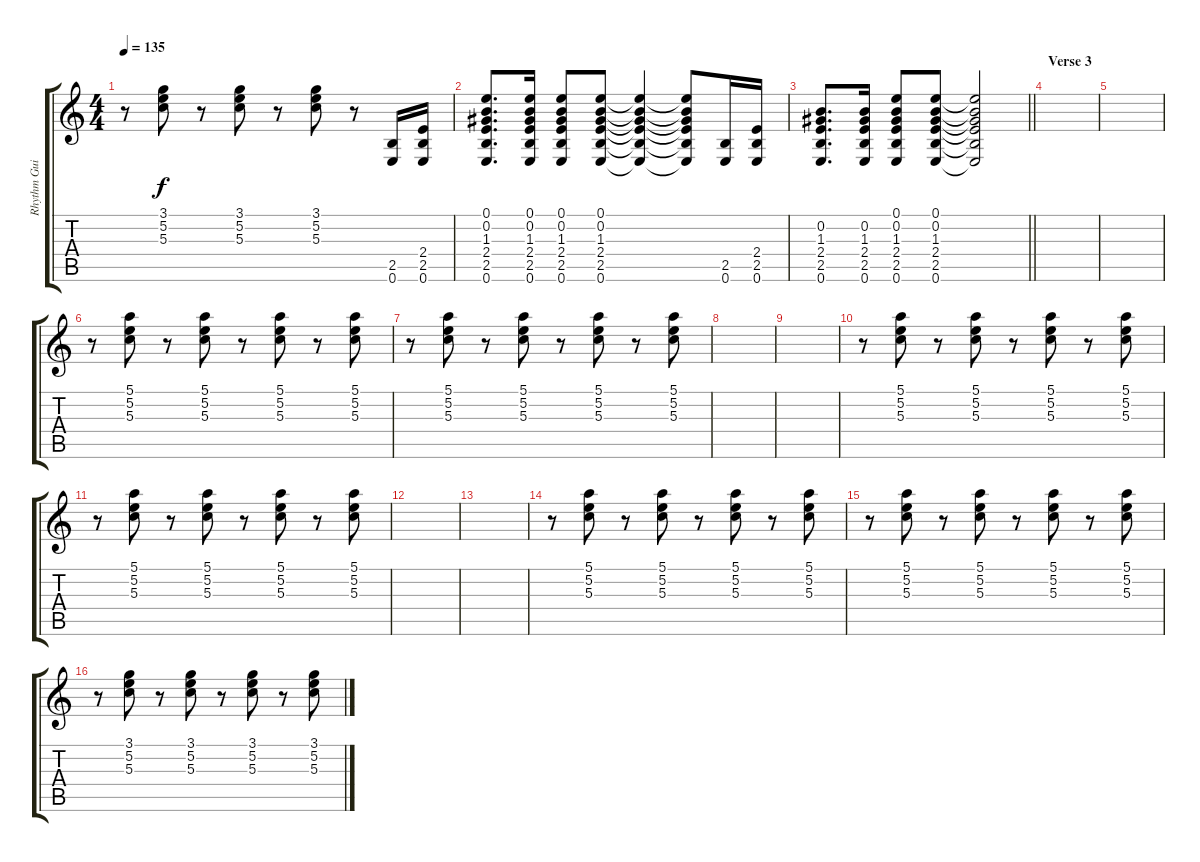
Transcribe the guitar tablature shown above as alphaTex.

\track ("Rhythm Guitar" "Rhythm Gui") {instrument acousticguitarsteel}
\staff {score tabs}
\tuning (E4 B3 G3 D3 A2 E2) {hide}
\ts (4 4)
\tempo 135
\clef g2
\ks c
r.8{dy f} (3.1 5.2 5.3).8 r.8 (3.1 5.2 5.3).8 r.8 (3.1 5.2 5.3).8 r.8 (2.5 0.6).16 (2.4 2.5 0.6).16 |
(0.1 0.2 1.3 2.4 2.5 0.6).8{d} (0.1 0.2 1.3 2.4 2.5 0.6).16 (0.1 0.2 1.3 2.4 2.5 0.6).8 (0.1 0.2 1.3 2.4 2.5 0.6).8 (0.1{t} 0.2{t} 1.3{t} 2.4{t} 2.5{t} 0.6{t}).4 (0.1{t} 0.2{t} 1.3{t} 2.4{t} 2.5{t} 0.6{t}).8 (2.5 0.6).16 (2.4 2.5 0.6).16 |
\barLineRight lightlight
(0.2 1.3 2.4 2.5 0.6).8{d} (0.2 1.3 2.4 2.5 0.6).16 (0.1 0.2 1.3 2.4 2.5 0.6).8 (0.1 0.2 1.3 2.4 2.5 0.6).8 (0.1{t} 0.2{t} 1.3{t} 2.4{t} 2.5{t} 0.6{t}).2 |
\section ("" "Verse 3")
|
|
r.8 (5.1 5.2 5.3).8 r.8 (5.1 5.2 5.3).8 r.8 (5.1 5.2 5.3).8 r.8 (5.1 5.2 5.3).8 |
r.8 (5.1 5.2 5.3).8 r.8 (5.1 5.2 5.3).8 r.8 (5.1 5.2 5.3).8 r.8 (5.1 5.2 5.3).8 |
|
|
r.8 (5.1 5.2 5.3).8 r.8 (5.1 5.2 5.3).8 r.8 (5.1 5.2 5.3).8 r.8 (5.1 5.2 5.3).8 |
r.8 (5.1 5.2 5.3).8 r.8 (5.1 5.2 5.3).8 r.8 (5.1 5.2 5.3).8 r.8 (5.1 5.2 5.3).8 |
|
|
r.8 (5.1 5.2 5.3).8 r.8 (5.1 5.2 5.3).8 r.8 (5.1 5.2 5.3).8 r.8 (5.1 5.2 5.3).8 |
r.8 (5.1 5.2 5.3).8 r.8 (5.1 5.2 5.3).8 r.8 (5.1 5.2 5.3).8 r.8 (5.1 5.2 5.3).8 |
r.8 (3.1 5.2 5.3).8 r.8 (3.1 5.2 5.3).8 r.8 (3.1 5.2 5.3).8 r.8 (3.1 5.2 5.3).8
